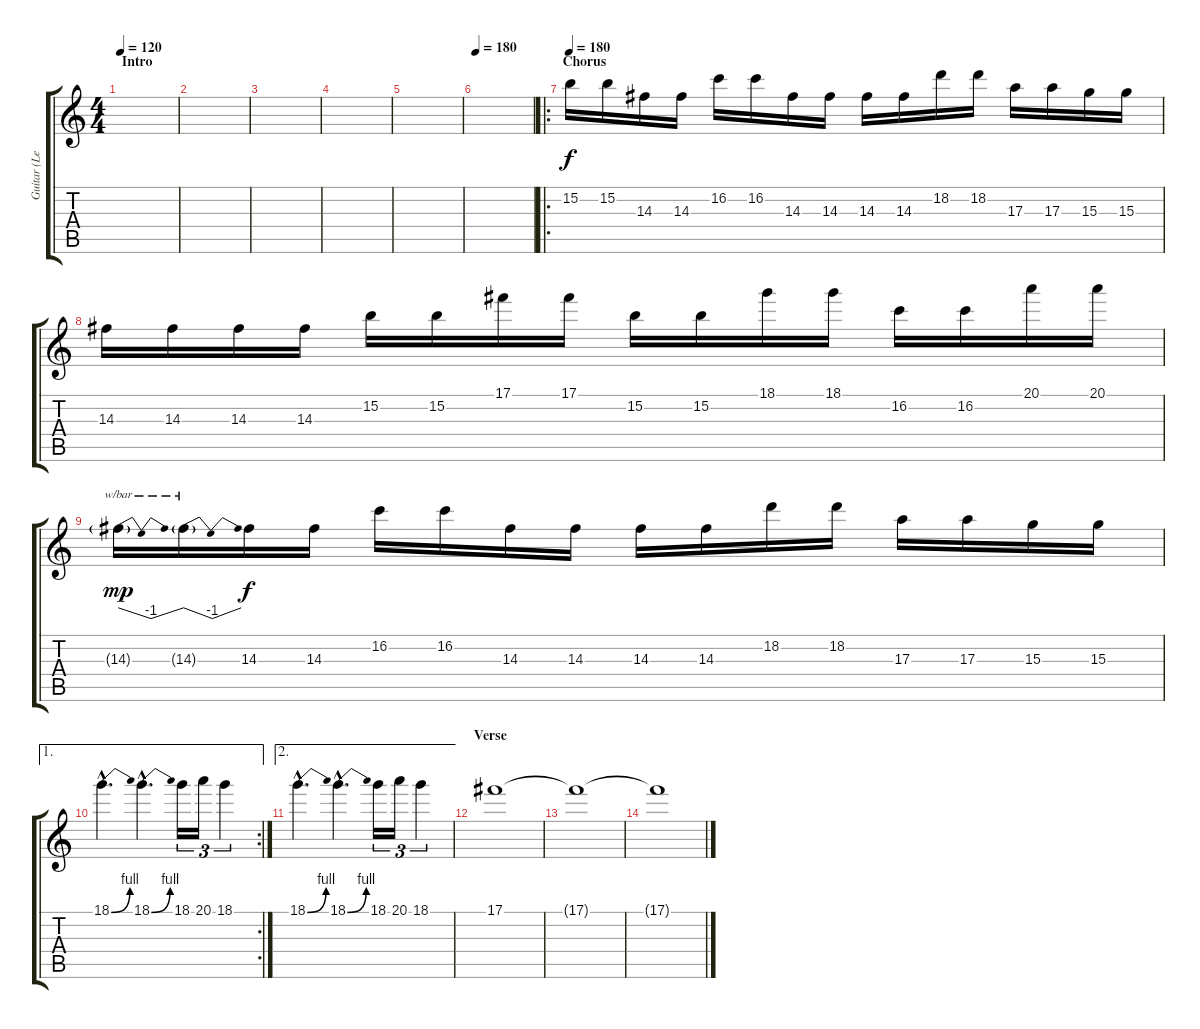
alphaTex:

\track ("Guitar (Lead)" "Guitar (Le") {instrument distortionguitar}
\staff {score tabs}
\tuning (Db4 Ab3 E3 B2 Gb2 B1) {hide}
\ts (4 4)
\section ("" "Intro")
\tempo 120
\clef g2
\ks c
|
|
|
|
|
\tempo 180
|
\ro
\section ("" "Chorus")
\tempo 180
15.2.16 15.2.16 14.3.16 14.3.16 16.2.16 16.2.16 14.3.16 14.3.16 14.3.16 14.3.16 18.2.16 18.2.16 17.3.16 17.3.16 15.3.16 15.3.16 |
14.3.16 14.3.16 14.3.16 14.3.16 15.2.16 15.2.16 17.1.16 17.1.16 15.2.16 15.2.16 18.1.16 18.1.16 16.2.16 16.2.16 20.1.16 20.1.16 |
14.3{g}.16{tbe (dip default 0 0 30 -4 60 0) dy mp} 14.3{g}.16{tbe (dip default 0 0 30 -4 60 0)} 14.3.16{dy f} 14.3.16 16.2.16 16.2.16 14.3.16 14.3.16 14.3.16 14.3.16 18.2.16 18.2.16 17.3.16 17.3.16 15.3.16 15.3.16 |
\ae 1
\rc 2
18.1{be (bend 0 0 60 4) hac}.4{d} 18.1{be (bend 0 0 60 4) hac}.4{d} 18.1.16{tu (3 2)} 20.1.16{tu (3 2)} 18.1.4{tu (3 2)} |
\ae 2
18.1{be (bend 0 0 60 4) hac}.4{d} 18.1{be (bend 0 0 60 4) hac}.4{d} 18.1.16{tu (3 2)} 20.1.16{tu (3 2)} 18.1.4{tu (3 2)} |
\section ("" "Verse")
17.1.1{volume 5} |
17.1{t}.1 |
17.1{t}.1
